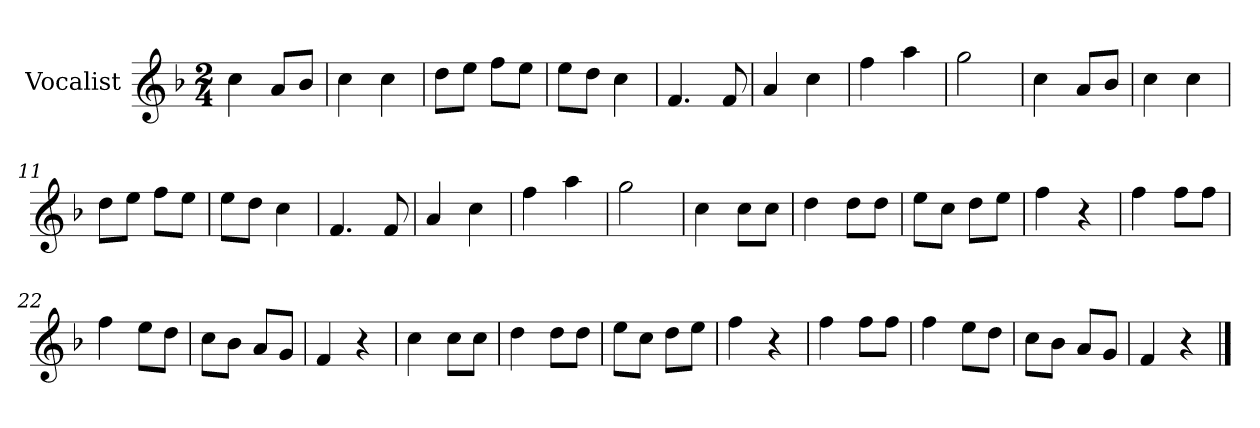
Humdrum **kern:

**kern
*part1
*staff1
*I"Vocalist
*k[b-]
*F:
*M2/4
=1
4cc
8aL
8b-J
=2
4cc
4cc
=3
8ddL
8eeJ
8ffL
8eeJ
=4
8eeL
8ddJ
4cc
=5
4.f
8f
=6
4a
4cc
=7
4ff
4aa
=8
2gg
=9
4cc
8aL
8b-J
=10
4cc
4cc
=11
8ddL
8eeJ
8ffL
8eeJ
=12
8eeL
8ddJ
4cc
=13
4.f
8f
=14
4a
4cc
=15
4ff
4aa
=16
2gg
=17
4cc
8ccL
8ccJ
=18
4dd
8ddL
8ddJ
=19
8eeL
8ccJ
8ddL
8eeJ
=20
4ff
4r
=21
4ff
8ffL
8ffJ
=22
4ff
8eeL
8ddJ
=23
8ccL
8b-J
8aL
8gJ
=24
4f
4r
=25
4cc
8ccL
8ccJ
=26
4dd
8ddL
8ddJ
=27
8eeL
8ccJ
8ddL
8eeJ
=28
4ff
4r
=29
4ff
8ffL
8ffJ
=30
4ff
8eeL
8ddJ
=31
8ccL
8b-J
8aL
8gJ
=32
4f
4r
==
*-
